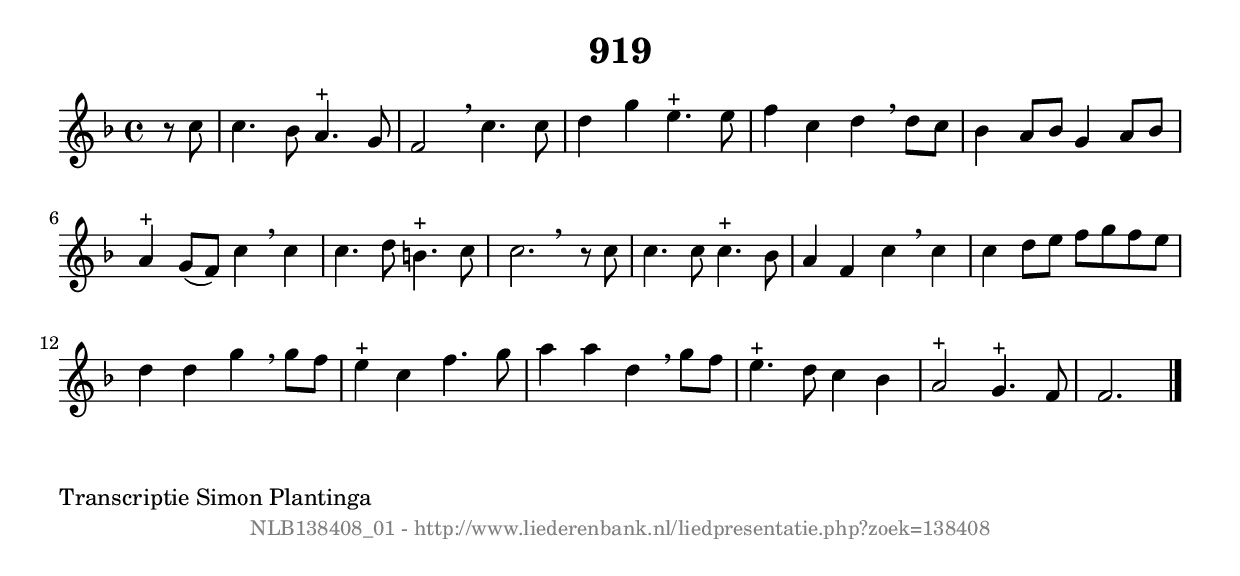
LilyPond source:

%
% produced by wce2krn 1.64 (7 June 2014)
%
\version"2.16"
#(append! paper-alist '(("long" . (cons (* 210 mm) (* 2000 mm)))))
#(set-default-paper-size "long")
sb = {\breathe}
mBreak = {\breathe }
bBreak = {\breathe }
x = {\once\override NoteHead #'style = #'cross }
gl=\glissando
itime={\override Staff.TimeSignature #'stencil = ##f }
ficta = {\once\set suggestAccidentals = ##t}
fine = {\once\override Score.RehearsalMark #'self-alignment-X = #1 \mark \markup {\italic{Fine}}}
dc = {\once\override Score.RehearsalMark #'self-alignment-X = #1 \mark \markup {\italic{D.C.}}}
dcf = {\once\override Score.RehearsalMark #'self-alignment-X = #1 \mark \markup {\italic{D.C. al Fine}}}
dcc = {\once\override Score.RehearsalMark #'self-alignment-X = #1 \mark \markup {\italic{D.C. al Coda}}}
ds = {\once\override Score.RehearsalMark #'self-alignment-X = #1 \mark \markup {\italic{D.S.}}}
dsf = {\once\override Score.RehearsalMark #'self-alignment-X = #1 \mark \markup {\italic{D.S. al Fine}}}
dsc = {\once\override Score.RehearsalMark #'self-alignment-X = #1 \mark \markup {\italic{D.S. al Coda}}}
pv = {\set Score.repeatCommands = #'((volta "1"))}
sv = {\set Score.repeatCommands = #'((volta "2"))}
tv = {\set Score.repeatCommands = #'((volta "3"))}
qv = {\set Score.repeatCommands = #'((volta "4"))}
xv = {\set Score.repeatCommands = #'((volta #f))}
\header{ tagline = ""
title = "919"
}
\score {{
\key f \major
\relative g'
{
\set melismaBusyProperties = #'()
\partial 32*8
\time 4/4
\tempo 4=120
\override Score.MetronomeMark #'transparent = ##t
\override Score.RehearsalMark #'break-visibility = #(vector #t #t #f)
r8 c8 | c4. bes8 a4.^"+" g8 | f2 \sb c'4. c8 | d4 g4 e4.^"+" e8 | f4 c4 d4 \mBreak
d8 c8 | bes4 a8 bes8 g4 a8 bes8 | a4^"+" g8( f8) c'4 \sb c4 | c4. d8 b4.^"+" c8 | c2. \bar ":|:" \bBreak
r8 c8 | c4. c8 c4.^"+" bes8 | a4 f4 c'4 \sb c4 | c4 d8 e8 f8 g8 f8 e8 | d4 d4 g4 \mBreak
g8 f8 | e4^"+" c4 f4. g8 | a4 a4 d,4 \sb g8 f8 | e4.^"+" d8 c4 bes4 | a2^"+" g4.^"+" f8 | f2. \bar "|."
 }}
 \midi { }
 \layout {
            indent = 0.0\cm
}
}
\markup { \wordwrap-string #" 
Transcriptie Simon Plantinga
"}
\markup { \vspace #0 } \markup { \with-color #grey \fill-line { \center-column { \smaller "NLB138408_01 - http://www.liederenbank.nl/liedpresentatie.php?zoek=138408" } } }
